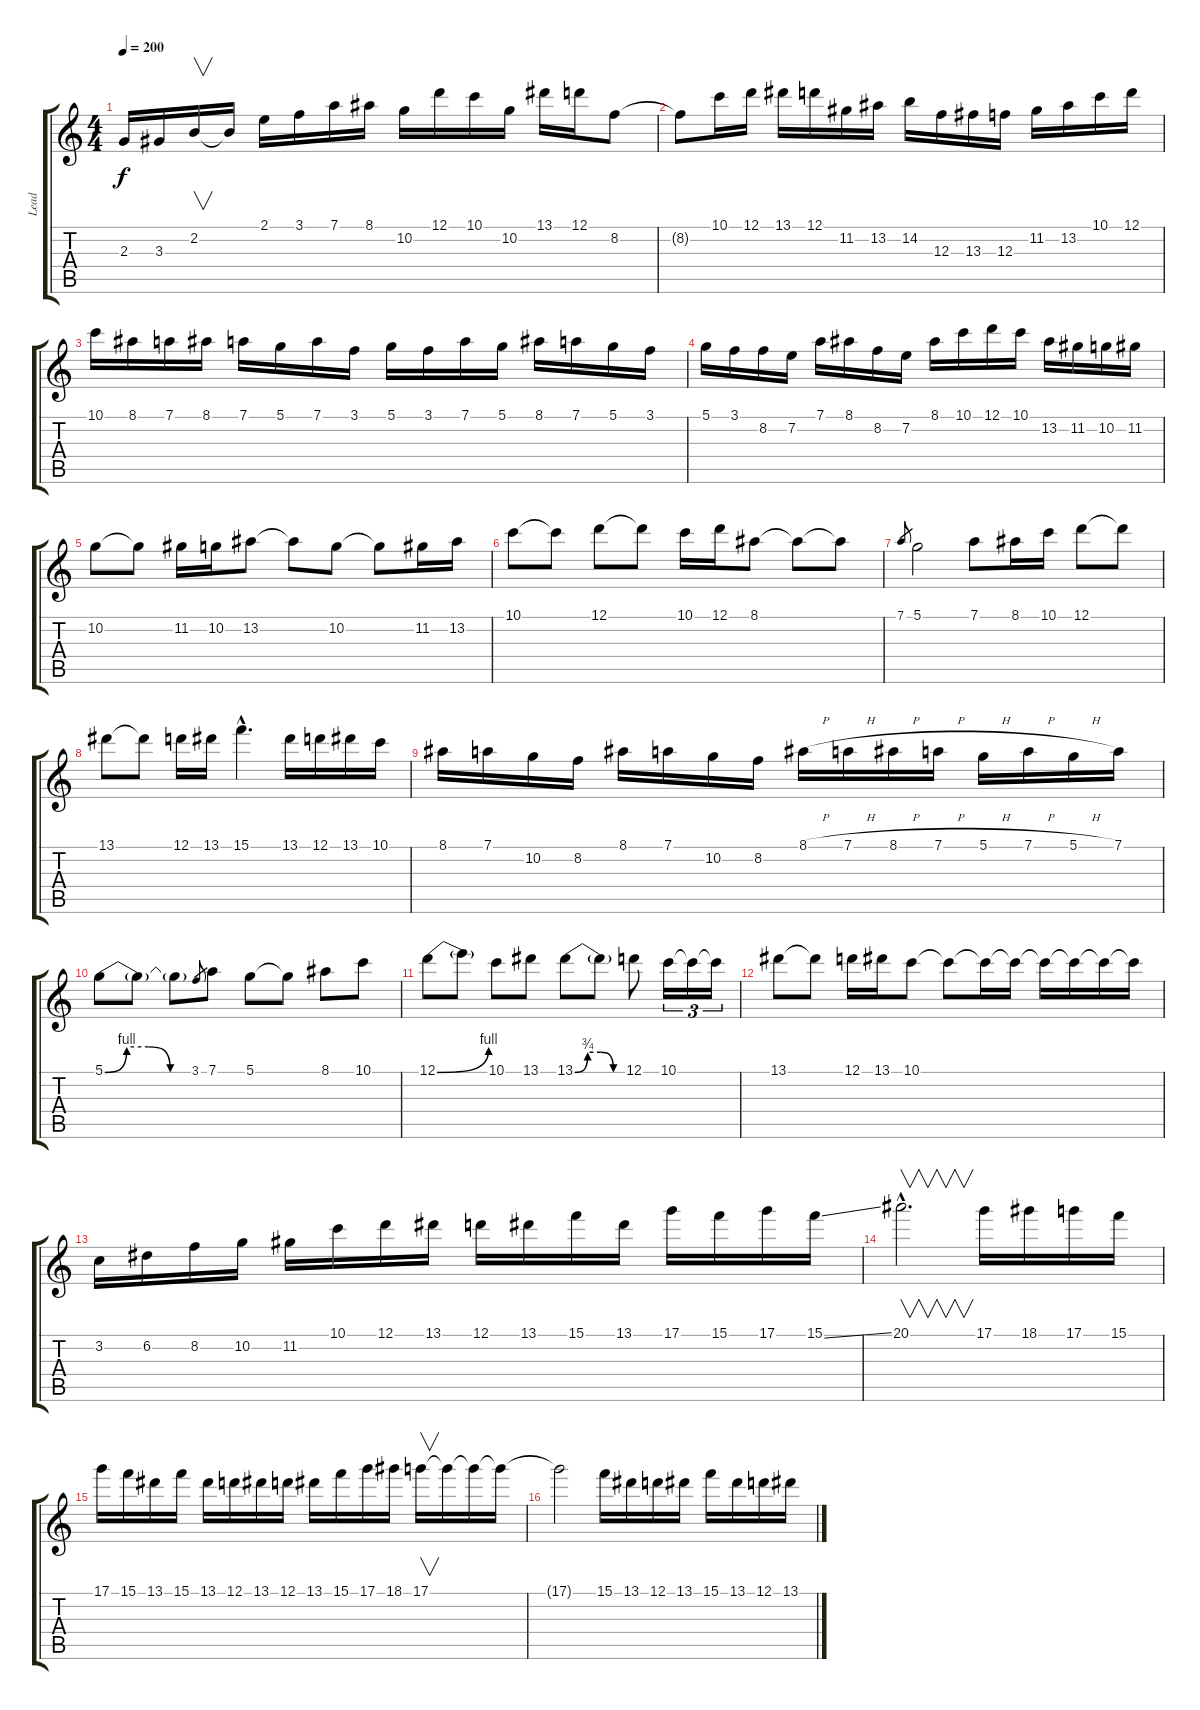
\track ("Lead" "Lead") {instrument overdrivenguitar}
\staff {score tabs}
\tuning (D4 A3 F3 C3 G2 C2) {hide}
\ts (4 4)
\tempo 200
\clef g2
\ks c
2.3.16{dy f} 3.3.16 2.2.16{v} 2.2{t}.16 2.1.16 3.1.16 7.1.16 8.1.16 10.2.16 12.1.16 10.1.16 10.2.16 13.1.16 12.1.16 8.2.8 |
8.2{t}.8 10.1.16 12.1.16 13.1.16 12.1.16 11.2.16 13.2.16 14.2.16 12.3.16 13.3.16 12.3.16 11.2.16 13.2.16 10.1.16 12.1.16 |
10.1.16 8.1.16 7.1.16 8.1.16 7.1.16 5.1.16 7.1.16 3.1.16 5.1.16 3.1.16 7.1.16 5.1.16 8.1.16 7.1.16 5.1.16 3.1.16 |
5.1.16 3.1.16 8.2.16 7.2.16 7.1.16 8.1.16 8.2.16 7.2.16 8.1.16 10.1.16 12.1.16 10.1.16 13.2.16 11.2.16 10.2.16 11.2.16 |
10.2.8 10.2{t}.8 11.2.16 10.2.16 13.2.8 13.2{t}.8 10.2.8 10.2{t}.8 11.2.16 13.2.16 |
10.1.8 10.1{t}.8 12.1.8 12.1{t}.8 10.1.16 12.1.16 8.1.8 8.1{t}.8 8.1{t}.8 |
7.1.8{gr} 5.1.2 7.1.8 8.1.16 10.1.16 12.1.8 12.1{t}.8 |
13.1.8 13.1{t}.8 12.1.16 13.1.16 15.1{hac}.4{d} 13.1.16 12.1.16 13.1.16 10.1.16 |
8.1.16 7.1.16 10.2.16 8.2.16 8.1.16 7.1.16 10.2.16 8.2.16 8.1{h}.16 7.1{h}.16 8.1{h}.16 7.1{h}.16 5.1{h}.16 7.1{h}.16 5.1{h}.16 7.1.16 |
5.1{be (custom 0 0 15 4 30 4 45 0 60 0)}.8 5.1{t}.8 5.1{t}.8 3.1.8{gr} 7.1.8 5.1.8 5.1{t}.8 8.1.8 10.1.8 |
12.1{be (bend 0 0 60 4)}.8 12.1{t}.8 10.1.8 13.1.8 13.1{be (custom 0 0 15 3 30 3 45 0 60 0)}.8 13.1{t}.8 12.1.8 10.1.16{tu (3 2)} 10.1{t}.16{tu (3 2)} 10.1{t}.16{tu (3 2)} |
13.1.8 13.1{t}.8 12.1.16 13.1.16 10.1.8 10.1{t}.8 10.1{t}.16 10.1{t}.16 10.1{t}.16 10.1{t}.16 10.1{t}.16 10.1{t}.16 |
3.2.16 6.2.16 8.2.16 10.2.16 11.2.16 10.1.16 12.1.16 13.1.16 12.1.16 13.1.16 15.1.16 13.1.16 17.1.16 15.1.16 17.1.16 15.1{ss}.16 |
20.1{hac}.2{v d} 17.1.16 18.1.16 17.1.16 15.1.16 |
17.1.16 15.1.16 13.1.16 15.1.16 13.1.16 12.1.16 13.1.16 12.1.16 13.1.16 15.1.16 17.1.16 18.1.16 17.1.16{v} 17.1{t}.16 17.1{t}.16 17.1{t}.16 |
17.1{t}.2 15.1.16 13.1.16 12.1.16 13.1.16 15.1.16 13.1.16 12.1.16 13.1.16
